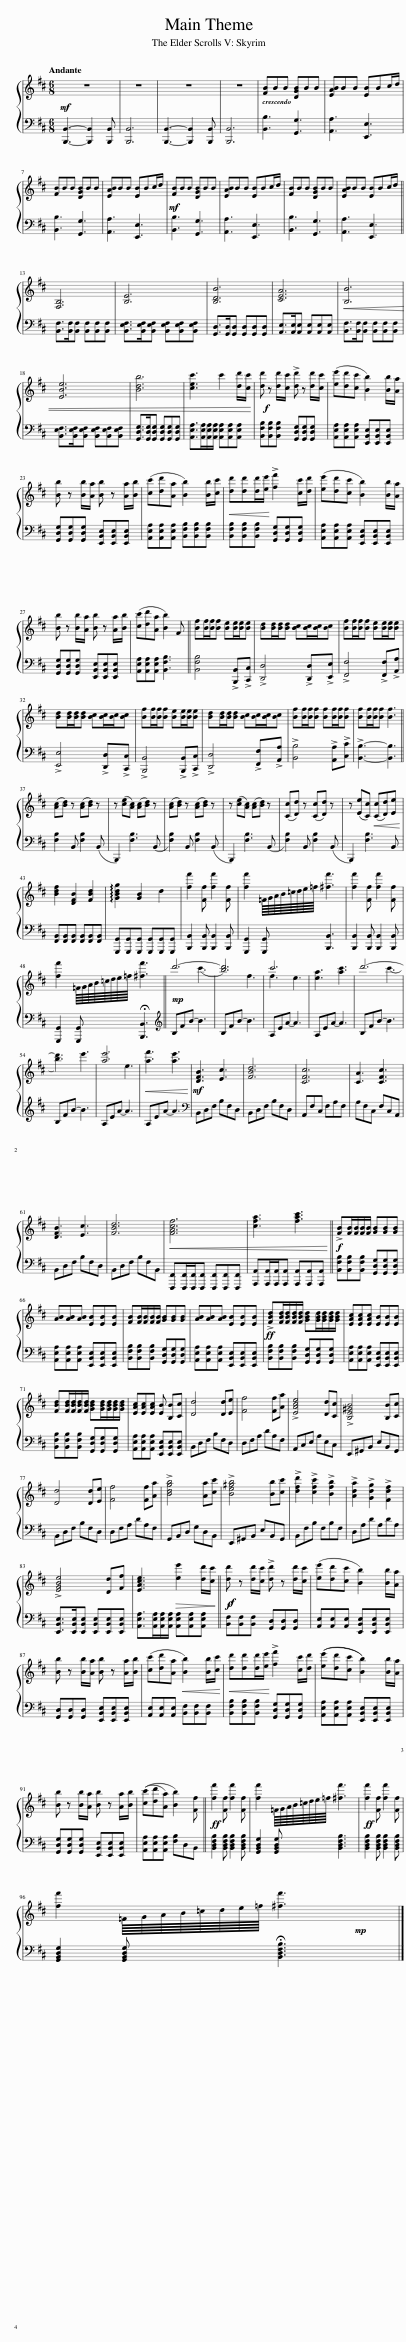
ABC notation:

X:1
%%score { ( 1 3 ) | 2 }
L:1/8
Q:1/4=100
M:6/8
I:linebreak $
K:D
V:1 treble
V:3 treble
V:2 bass
V:1
!mf! z6 | z6 | z6 | z6 | [FB]BB [DGB]BB | %5
 [EAB]BB [EB]Bc/d/ |$ [FB]BB [DGB]BB | [EAB]BB [EB]Bc/d/ | [FB]BB [DGB]BB | [EAB]BB [EB]Bc/d/ | %10
 [FB]BB [DGB]BB | [EAB]BB [EB]Bc/d/ ||$ [F,B,]6 | [B,E]6 | [B,DB]6 | %15
 [CEA]6 |!<(! [B,B]6 |$ [EBe]6 | [Bdb]6 | [cec']3 c'2 [dd']/[cc']/!<)! | %20
!f! [dd'] z [dd']/[cc']/ !>![dd'] z [dd']/[cc']/ | ([ee'][dd'][cc'] [Bb]2) [Bb]/[Aa]/ |$ [Bb] z [Bb]/[Aa]/ [Bb] z [Aa]/[Bb]/ | ([cc'][dd'][Aa] [Bb]2) [Bb]/[cc']/ |!<(! [dd'][dd'][dd']/[ee']/!<)! !>![ff']2 [cc']/[dd']/ | %25
 ([ee'][dd'][cc'] [Bb]2) [Bb]/[Aa]/ |$ [Bb] z [Bb]/[Aa]/ [Bb] z [Aa]/[Bb]/ | ([cc'][dd'][Aa] [Bb]2) F || [Bf][Bf]/[Bf]/[Bf] [Be][Be]/[Be]/[Be] | [Bd][Bd]/[Bd]/[Bd] [Bc][Bc]/[Bc]/[Bc] | %30
 [Bf][Bf]/[Bf]/[Bf] [Be][Be]/[Be]/[Be] |$ [Bd][Bd]/[Bd]/[Bd] [Bc][Bc]/[Bc]/[Bc] | [Bf][Bf]/[Bf]/[Bf] [Be][Be]/[Be]/[Be] | [Bd][Bd]/[Bd]/[Bd] [Bc][Bc]/[Bc]/[Bc] | [Bf][Bf]/[Bf]/[Bf] [Bf][Bf]/[Bf]/[Bf] | %35
 [Bf][Bf]/[Bf]/[Bf] [Bf]3 ||$ ([Ac][Bd]) z ([Ac][Bd]) z | z ([ce][Ac]) ([Ac][Bd]) z | ([Ac][Bd]) z ([Ac][Bd]) z | z ([ce][Ac]) ([Ac][Bd]) z | %40
 ([Cc][Dd]) z ([Cc][Dd]) z | z ([Ee][Cc])!<(! ([Cc][Dd])[Ee]!<)! |$ [Bdf]2 [DFB]2 [FBd]2 | !arpeggio![GBdg]2 [GB]2 d2 | [ff']2 [Ff] [ff']2 [Ff] | %45
 [ff']2 =F/8G/8A/8B/8=c/8d/8e/8=f/8 [^ff']3 | [ff']2 [Ff] [ff']2 [Ff] |$ [ff']2 =F/8G/8A/8B/8=c/8d/8e/8=f/8 [^ff']3 ||!mp! d'6- | [bd']6 | %50
 c'6 | [ea]3 [ac']3 | d'6- |$ [bd']3 e'3 | [ae']6 | %55
!<(! [af']3 [ae']3!<)! |!mf! [DFB]3 [Ec]3 | [FBd]6 | [CFc]6 | [CA]3 [CFc]3 |$ %60
 [DFB]3 [Ec]3 | [FBd]6 |!<(! [FAcf]6 | [cfa]3 [fac']3!<)! ||!f! !>![FB][FB]/[FB]/[FB]/[FB]/ [GB][GB][GB] |$ %65
 [AB][AB][AB] [EB][EB][EB] | [FB][FB]/[FB]/[FB]/[FB]/ [GB][GB][GB] | [AB][AB][AB] [EB][EB][EB] |!ff! !>![FBd][FBd]/[FBd]/[FBd]/[FBd]/ [GBd][GBd]/[GBd]/[GBd]/[GBd]/ | [EAc][EAc][EAc] [EB][EB][EB] |$ %70
 [FBd][FBd]/[FBd]/[FBd]/[FBd]/ [GBd][GBd]/[GBd]/[GBd]/[GBd]/ | [EAc][EAc][EAc] [EB] [B,B][Cc] | [Dd]4 [Dd][Ee] | [Ff]4 [Ff][Aa] | !>![EAce]4 [Dd][Cc] | %75
 !>![B,E^GB]4 [B,B][Cc] |$ [Dd]4 [Dd][Ee] | [Ff]4 [Ff][Aa] | !>![Bdgb]4 [Aa][cc'] | !>![Be^gb]4 [Bb][cc'] | %80
 !>![dfd']2 !>![cfc']2 !>![Bfb]2 | !>![Ada]2 !>![Gdg]2 !>![Fdf]2 |$ !>![EGBe]4 [Dd][Ff] | [EAce]3!>(! [ee']2 [dd']/[cc']/!>)! ||!f!!f! [dd'] z [dd']/[cc']/ !>![dd'] z [dd']/[cc']/ | %85
 ([ee'][dd'][cc'] [Bb]2) [Bb]/[Aa]/ |$ [Bb] z [Bb]/[Aa]/ [Bb] z [Aa]/[Bb]/ | ([cc'][dd'][Aa]!<(! [Bb]2) [Bb]/[cc']/!<)! |!<(! [dd'][dd'][dd']/[ee']/!<)! !>![ff']2 [cc']/[dd']/ | (([ee'][dd'][cc'] [Bb]2)) [Bb]/[Aa]/ |$ %90
 [Bb] z [Bb]/[Aa]/ [Bb] z [Aa]/[Bb]/ | (([cc'][dd'][Aa]) [Bb]2) [Ff] ||!ff! [ff']2 [Ff] [ff']2 [Ff] | [ff']2 =F/8G/8A/8B/8=c/8d/8e/8=f/8 [^ff']3 |!ff! [ff']2 [Ff] [ff']2 [Ff] |$ %95
 [ff']2 =F/8G/8A/8B/8=c/8d/8e/8=f/8 [^ff']3!mp! |] %96
V:2
 [B,,,B,,]3- [B,,,B,,]2 [B,,,B,,] | [B,,,B,,]6 | [B,,,B,,]3- [B,,,B,,]2 [B,,,B,,] | [B,,,B,,]6 | [B,,B,]3 [G,,G,]3 | %5
 [A,,A,]3 [E,,E,]3 |$ [B,,B,]3 [G,,G,]3 | [A,,A,]3 [E,,E,]3 |!mf! [B,,B,]3 [G,,G,]3 | [A,,A,]3 [E,,E,]3 | %10
 [B,,B,]3 [G,,G,]3 | [A,,A,]3 [E,,E,]3 ||$ [B,,F,]>[B,,F,][B,,F,] [B,,F,][B,,F,][B,,F,] | [B,,E,F,]>[B,,E,F,][B,,E,F,] [B,,E,F,][B,,E,F,][B,,E,F,] | [G,,D,]>[G,,D,][G,,D,] [G,,D,][G,,D,][G,,D,] | %15
 [A,,E,]>[A,,E,][A,,E,] [A,,E,][A,,E,][A,,E,] | [B,,F,]>[B,,F,][B,,F,] [B,,F,][B,,F,][B,,F,] |$ [B,,E,F,]>[B,,E,F,][B,,E,F,] [B,,E,F,][B,,E,F,][B,,E,F,] | [G,,D,G,]>[G,,D,G,][G,,D,G,] [G,,D,G,][G,,D,G,][G,,D,G,] | [A,,E,A,]>[A,,E,A,][A,,E,A,]/[A,,E,A,]/ [A,,E,A,][A,,E,A,][A,,E,A,] | %20
 [B,,F,B,][B,,F,B,][B,,F,B,] [G,,D,G,][G,,D,G,][G,,D,G,] | [A,,E,A,][A,,E,A,][A,,E,A,] [E,,B,,E,][E,,B,,E,][E,,B,,E,] |$ [G,,D,G,][G,,D,G,][G,,D,G,] [E,,B,,E,][E,,B,,E,][E,,B,,E,] | [A,,E,A,][A,,E,A,][A,,E,A,] [B,,F,B,][B,,F,B,][B,,F,B,] | [B,,F,B,][B,,F,B,][B,,F,B,] [G,,D,G,][G,,D,G,][G,,D,G,] | %25
 [A,,E,A,][A,,E,A,][A,,E,A,] [E,,B,,E,][E,,B,,E,][E,,B,,E,] |$ [G,,D,G,][G,,D,G,][G,,D,G,] [E,,B,,E,][E,,B,,E,][E,,B,,E,] | [A,,E,A,][A,,E,A,][A,,E,A,] [B,,F,B,]3 || [B,,F,B,]4 !>![B,,,B,,]!>![C,,C,] | !>![D,,D,]4 !>![D,,D,]!>![E,,E,] | %30
 !>![F,,F,]4 !>![F,,F,]!>![A,,A,] |$ !>![E,,E,]4 !>![D,,D,]!>![C,,C,] | !>![B,,,B,,]4 !>![B,,,B,,]!>![C,,C,] | !>![D,,D,]4 !>![F,,F,]!>![A,,A,] | !>![B,,B,]4 !>![A,,A,]!>![C,C] | %35
 !>![B,,B,]3- [B,,B,]3 ||$ [F,B,]2 B,, [F,B,]2 (B,, | B,,,2) [F,B,]3 (B,, | [F,B,]2) B,, [F,B,]2 (B,, | B,,,2) [F,B,]3 (B,, | %40
 [F,B,]2) B,, [F,B,]2 (B,, | B,,,2) [F,B,]3 B,, |$ [F,,B,,][F,,B,,][F,,B,,] [F,,B,,][F,,B,,][F,,B,,] | [G,,,G,,][G,,,G,,][G,,,G,,] [G,,,G,,][G,,,G,,][G,,,G,,] | [B,,,B,,]2 [B,,,B,,] [B,,,B,,]2 [B,,,B,,] | %45
 [G,,,G,,]2 [G,,,G,,] [B,,,B,,]3 | [B,,,B,,]2 [B,,,B,,] [B,,,B,,]2 [B,,,B,,] |$ [G,,,G,,]2 [G,,,G,,] !fermata![B,,,B,,]3 ||[K:treble] B,FB- B3 | B,FB- B3 | %50
 A,EA- A3 | A,EA- A3 | B,FB- B3 |$ B,FB- B3 | A,EA- A3 | %55
 A,EA- A3 |[K:bass] B,,D,F, B,F,D, | B,,D,F, B,F,D, | A,,F,C, F,A,F, | A,F,C, F,C,A,, |$ %60
 B,,D,F, B,F,D, | B,,D,F, B,F,B,, | [F,,,F,,][F,,,F,,]/[F,,,F,,]/[F,,,F,,] [F,,,F,,][F,,,F,,][F,,,F,,] | [A,,,A,,][A,,,A,,]/[A,,,A,,]/[A,,,A,,] [A,,,A,,][A,,,A,,][A,,,A,,] || [B,,F,B,][B,,F,B,][B,,F,B,] [G,,D,G,][G,,D,G,][G,,D,G,] |$ %65
 [A,,E,A,][A,,E,A,][A,,E,A,] [E,,B,,E,][E,,B,,E,][E,,B,,E,] | [B,,F,B,][B,,F,B,][B,,F,B,] [G,,D,G,][G,,D,G,][G,,D,G,] | [A,,E,A,][A,,E,A,][A,,E,A,] [E,,B,,E,][E,,B,,E,][E,,B,,E,] | [B,,F,B,][B,,F,B,][B,,F,B,] [G,,D,G,][G,,D,G,][G,,D,G,] | [A,,E,A,][A,,E,A,][A,,E,A,] [E,,B,,E,][E,,B,,E,][E,,B,,E,] |$ %70
 [B,,F,B,][B,,F,B,][B,,F,B,] [G,,D,G,][G,,D,G,][G,,D,G,] | [A,,E,A,][A,,E,A,][A,,E,A,] [E,,B,,E,][E,,B,,E,][E,,B,,E,] | B,,D,F, B,F,D, | D,F,A, DA,F, | A,,C,E, A,E,C, | %75
 E,,^G,,B,, E,B,,G,, |$ B,,D,F, B,F,D, | D,F,A, DA,F, | G,,B,,D, G,D,B,, | E,,^G,,B,, E,B,,G,, | %80
 B,,F,B, F,B,F, | D,A,D A,DA, |$ [E,,B,,E,]>[E,,B,,E,][E,,B,,E,] [E,,B,,E,][E,,B,,E,][E,,B,,E,] | [A,,E,A,]>[A,,E,A,][A,,E,A,]/[A,,E,A,]/ [A,,E,A,][A,,E,A,][A,,E,A,] || [B,,F,][B,,F,][B,,F,] [G,,D,][G,,D,][G,,D,] | %85
 [A,,E,][A,,E,][A,,E,] [E,,B,,E,][E,,B,,E,][E,,B,,E,] |$ [G,,D,][G,,D,][G,,D,] [E,,B,,E,][E,,B,,E,][E,,B,,E,] | [A,,E,][A,,E,][A,,E,] [B,,F,][B,,F,][B,,F,] | [B,,F,B,][B,,F,B,][B,,F,B,] [G,,D,G,][G,,D,G,][G,,D,G,] | [A,,E,A,][A,,E,A,][A,,E,A,] [E,,B,,E,][E,,B,,E,][E,,B,,E,] |$ %90
 [G,,D,G,][G,,D,G,][G,,D,G,] [E,,B,,E,][E,,B,,E,][E,,B,,E,] | [A,,E,A,][A,,E,A,][A,,E,A,] [F,B,]D,B,, || [B,,D,F,B,]2 [B,,D,F,B,] [B,,D,F,B,]2 [B,,D,F,B,] | [G,,B,,D,G,]2 [G,,B,,D,G,] [B,,D,F,B,]3 | [B,,D,F,B,]2 [B,,D,F,B,] [B,,D,F,B,]2 [B,,D,F,B,] |$ %95
 [G,,B,,D,G,]2 [G,,B,,D,G,] !fermata![B,,D,F,B,]3 |] %96
V:3
 x6 | x6 | x6 | x6 | x6 | %5
 x6 |$ x6 | x6 | x6 | x6 | %10
 x6 | x6 ||$ x6 | x6 | x6 | %15
 x6 | x6 |$ x6 | x6 | x6 | %20
 x6 | x6 |$ x6 | x6 | x6 | %25
 x6 |$ x6 | x6 || x6 | x6 | %30
 x6 |$ x6 | x6 | x6 | x6 | %35
 x6 ||$ x6 | x6 | x6 | x6 | %40
 x6 | x6 |$ x6 | x6 | x6 | %45
 x6 | x6 |$ x6 || x3 c'3 | x3 f3 | %50
 f3 e3 | x6 | x3 c'3 |$ x6 | x3 e3 | %55
 x6 | x6 | x6 | x6 | x6 |$ %60
 x6 | x6 | x6 | x6 || x6 |$ %65
 x6 | x6 | x6 | x6 | x6 |$ %70
 x6 | x6 | x6 | x6 | x6 | %75
 x6 |$ x6 | x6 | x6 | x6 | %80
 x6 | x6 |$ x6 | x6 || x6 | %85
 x6 |$ x6 | x6 | x6 | x6 |$ %90
 x6 | x6 || x6 | x6 | x6 |$ %95
 x6 |] %96
